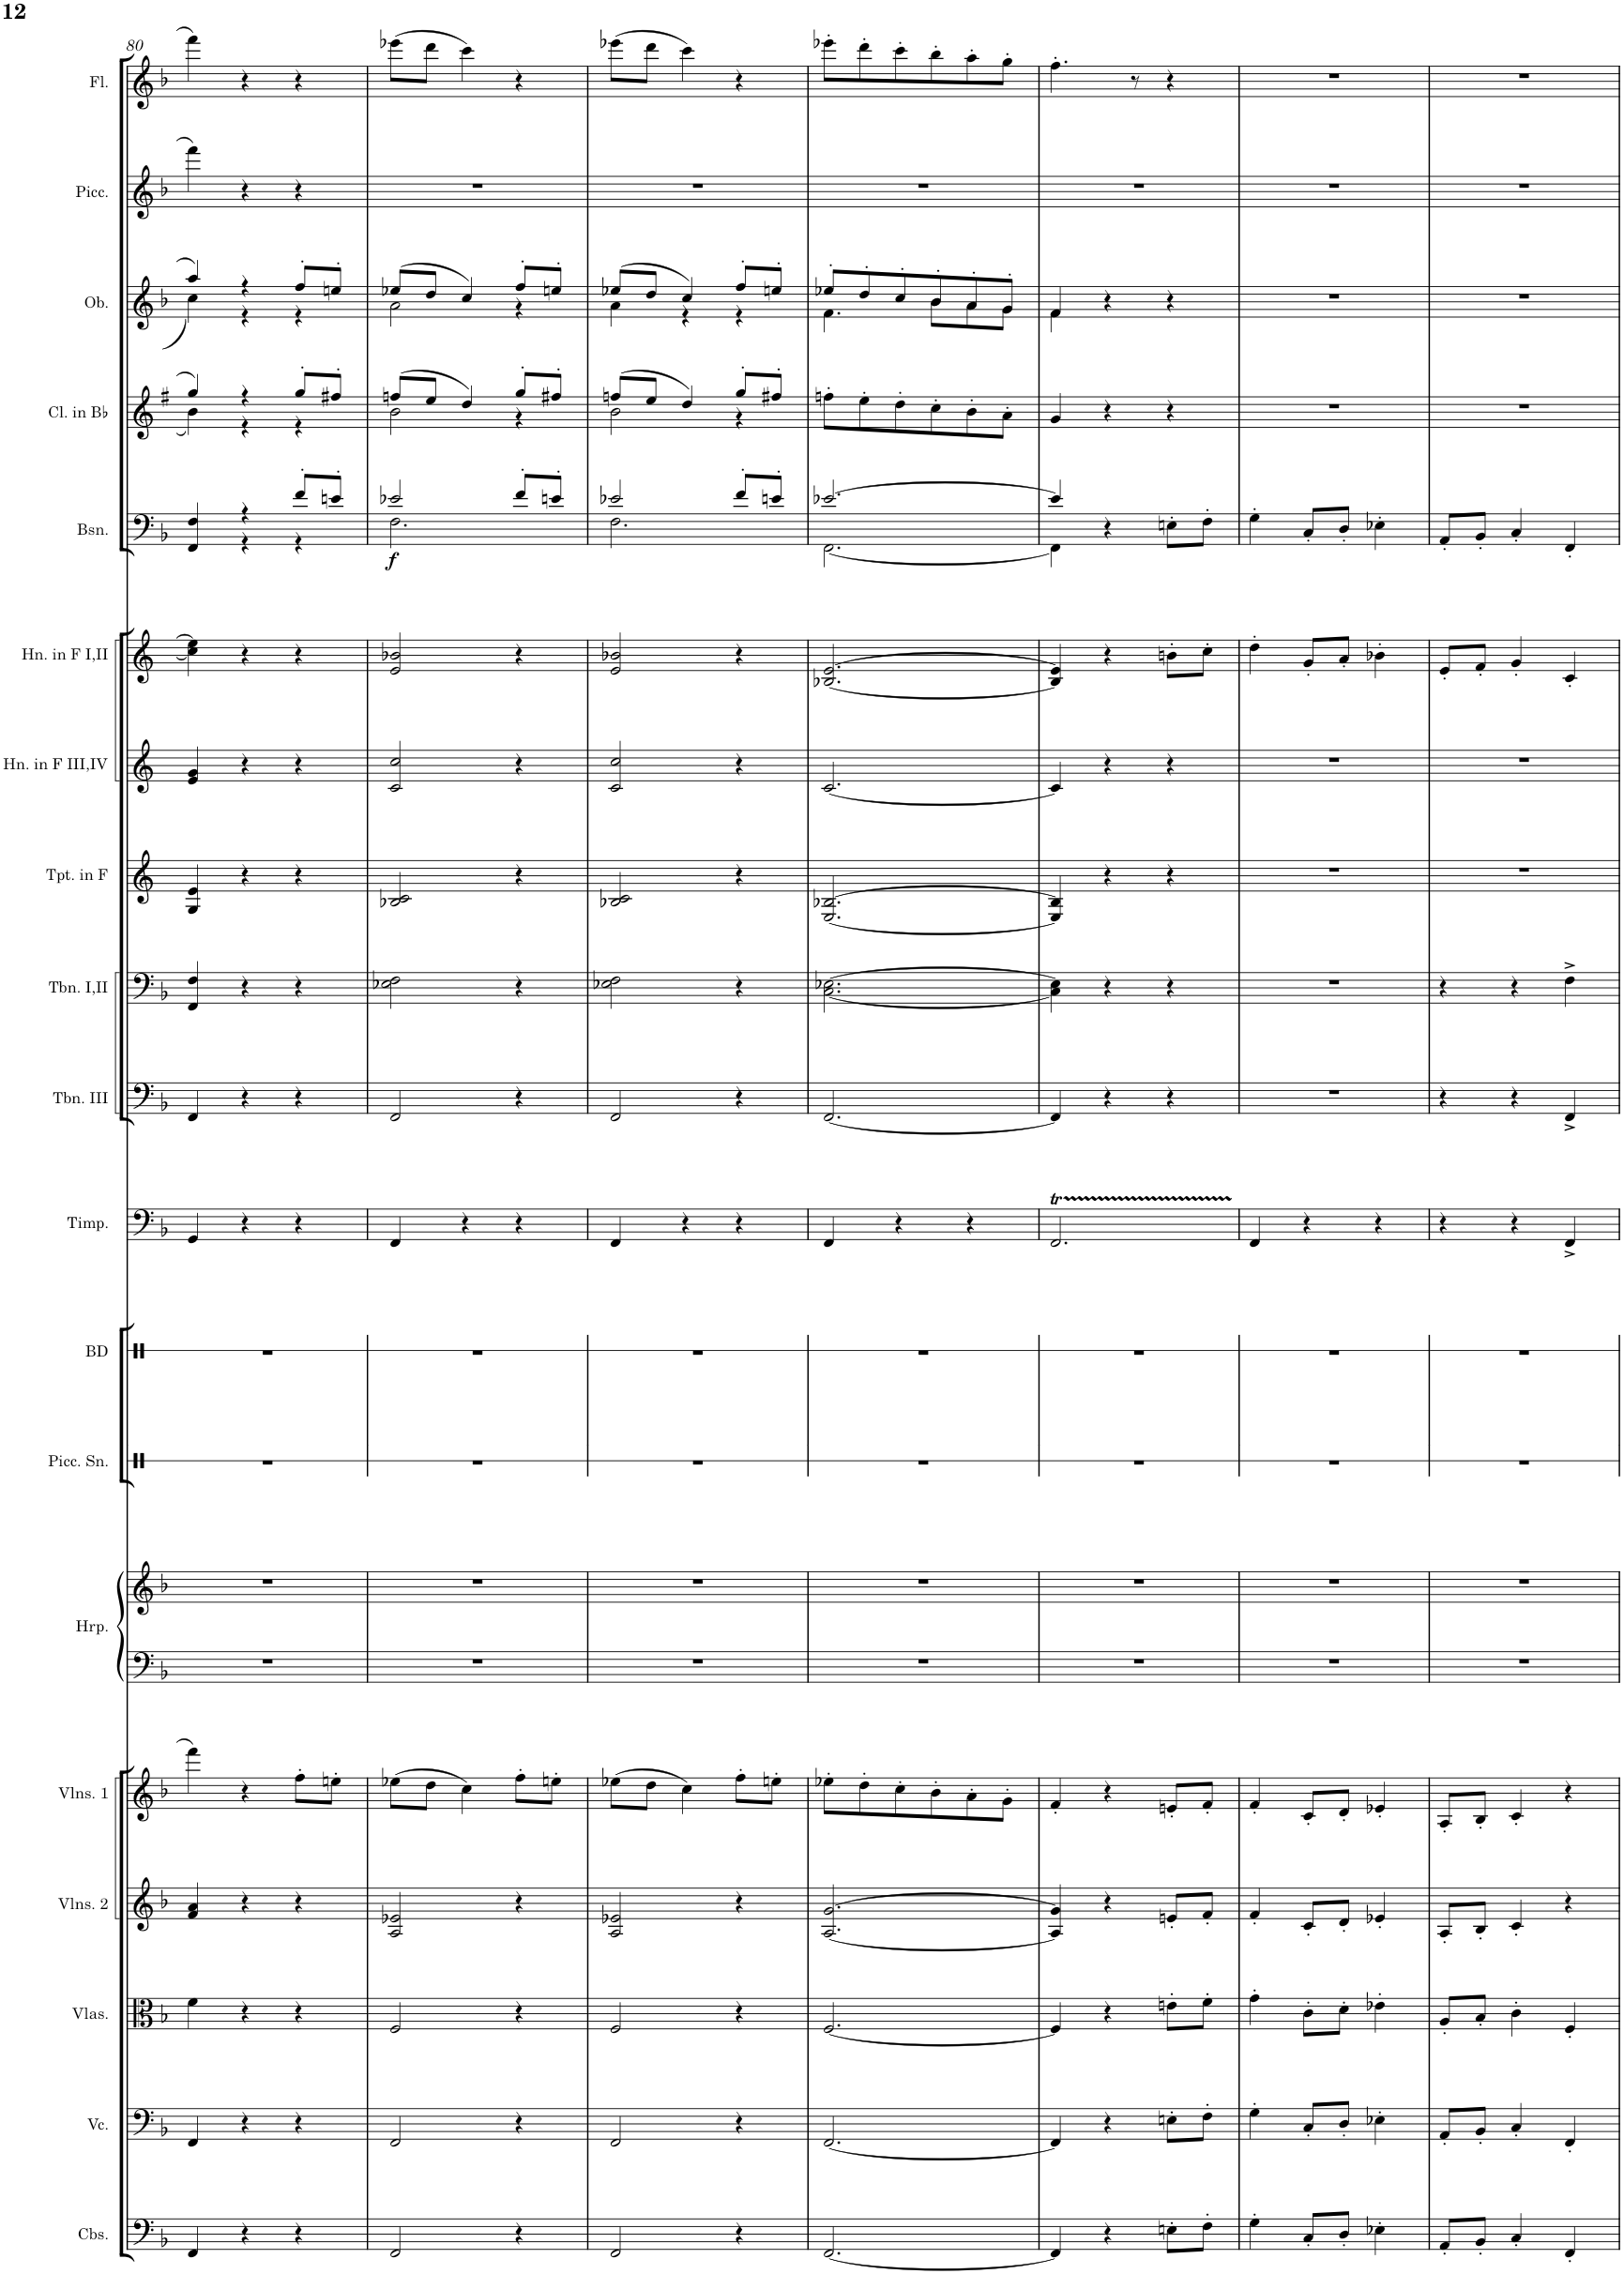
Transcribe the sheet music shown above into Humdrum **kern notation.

**kern	**kern	**kern	**kern	**kern	**kern	**kern	**kern	**kern	**kern	**kern	**kern	**kern	**kern	**kern	**kern	**dynam	**kern	**kern	**kern	**kern
*part19	*part18	*part17	*part16	*part15	*part14	*part14	*part13	*part12	*part11	*part10	*part9	*part8	*part7	*part6	*part5	*part5	*part4	*part3	*part2	*part1
*staff20	*staff19	*staff18	*staff17	*staff16	*staff15	*staff14	*staff13	*staff12	*staff11	*staff10	*staff9	*staff8	*staff7	*staff6	*staff5	*staff5	*staff4	*staff3	*staff2	*staff1
*I"Contrabasses	*I"Violoncello	*I"Violas	*I"Violins 2	*I"Violins 1	*I"Harp	*	*I"Piccolo Snare	*I"Bass Drum	*I"Timpani	*I"Trombone III	*I"Trombone I,II	*I"Trumpet in F	*I"Horn in F III, IV	*I"Horn in F I, II	*I"Bassoon	*	*I"Clarinet in Bb	*I"Oboe	*I"Piccolo	*I"Flute
*I'Cbs.	*I'Vc.	*I'Vlas.	*I'Vlns. 2	*I'Vlns. 1	*I'Hrp.	*	*I'Picc. Sn.	*I'BD	*I'Timp.	*I'Tbn. III	*I'Tbn. I,II	*I'Tpt. in F	*I'Hn. in F III,IV	*I'Hn. in F I,II	*I'Bsn.	*	*I'Cl. in Bb	*I'Ob.	*I'Picc.	*I'Fl.
!!LO:PB:g=z
*clefF4	*clefF4	*clefC3	*clefG2	*clefG2	*clefF4	*clefG2	*clefX	*clefX	*clefF4	*clefF4	*clefF4	*clefG2	*clefG2	*clefG2	*clefF4	*	*clefG2	*clefG2	*clefG2	*clefG2
*Trd7c12	*	*	*	*	*	*	*	*	*	*	*	*Trd-3c-5	*Trd4c7	*Trd4c7	*	*	*Trd1c2	*	*Trd-7c-12	*
*k[b-]	*k[b-]	*k[b-]	*k[b-]	*k[b-]	*k[b-]	*k[b-]	*k[]	*k[]	*k[b-]	*k[b-]	*k[b-]	*k[]	*k[]	*k[]	*k[b-]	*	*k[f#]	*k[b-]	*k[b-]	*k[b-]
*M3/4	*M3/4	*M3/4	*M3/4	*M3/4	*M3/4	*M3/4	*M3/4	*M3/4	*M3/4	*M3/4	*M3/4	*M3/4	*M3/4	*M3/4	*M3/4	*	*M3/4	*M3/4	*M3/4	*M3/4
=80	=80	=80	=80	=80	=80	=80	=80	=80	=80	=80	=80	=80	=80	=80	=80	=80	=80	=80	=80	=80
*	*	*	*	*	*	*	*	*	*	*	*	*	*	*	*^	*	*^	*^	*	*
4FF/	4FF/	4f\	4f/ 4a/	4fff\	2.r	2.r	2.r	2.r	4GG/	4FF/	4FF/ 4F/	4G/ 4e/	4e/ 4g/	4cc\] 4ee\]	4FF/ 4F/	4ryy	.	4gg/	4b\	4aa/	4cc\	4fff\	4fff\
4r	4r	4r	4r	4r	.	.	.	.	4r	4r	4r	4r	4r	4r	4r	4r	.	4r	4r	4r	4r	4r	4r
4r	4r	4r	4r	8ff'\L	.	.	.	.	4r	4r	4r	4r	4r	4r	8f'/L	4r	.	8gg'/L	4r	8ff'/L	4r	4r	4r
.	.	.	.	8een'\J	.	.	.	.	.	.	.	.	.	.	8en'/J	.	.	8ff#X'/J	.	8een'/J	.	.	.
=81	=81	=81	=81	=81	=81	=81	=81	=81	=81	=81	=81	=81	=81	=81	=81	=81	=81	=81	=81	=81	=81	=81	=81
!	!	!	!	!	!	!	!	!	!	!	!	!	!	!	!	!	!LO:DY:b	!	!	!	!	!	!
2FF/	2FF/	2F/	2A/ 2e-X/	(8ee-X\L	2.r	2.r	2.r	2.r	4FF/	2FF/	2E-X\ 2F\	2B-X/ 2c/	2c/ 2cc/	2e/ 2b-X/	2e-X/	2.F\	f	(8ffn/L	2b\	(8ee-X/L	2a\	2.r	(8eee-X\L
.	.	.	.	8dd\J	.	.	.	.	.	.	.	.	.	.	.	.	.	8ee/J	.	8dd/J	.	.	8ddd\J
.	.	.	.	4cc\)	.	.	.	.	4r	.	.	.	.	.	.	.	.	4dd/)	.	4cc/)	.	.	4ccc\)
4r	4r	4r	4r	8ff'\L	.	.	.	.	4r	4r	4r	4r	4r	4r	8f'/L	.	.	8gg'/L	4r	8ff'/L	4r	.	4r
.	.	.	.	8een'\J	.	.	.	.	.	.	.	.	.	.	8en'/J	.	.	8ff#X'/J	.	8een'/J	.	.	.
=82	=82	=82	=82	=82	=82	=82	=82	=82	=82	=82	=82	=82	=82	=82	=82	=82	=82	=82	=82	=82	=82	=82	=82
2FF/	2FF/	2F/	2A/ 2e-X/	(8ee-X\L	2.r	2.r	2.r	2.r	4FF/	2FF/	2E-X\ 2F\	2B-X/ 2c/	2c/ 2cc/	2e/ 2b-X/	2e-X/	2.F\	.	(8ffn/L	2b\	(8ee-X/L	4a\	2.r	(8eee-X\L
.	.	.	.	8dd\J	.	.	.	.	.	.	.	.	.	.	.	.	.	8ee/J	.	8dd/J	.	.	8ddd\J
.	.	.	.	4cc\)	.	.	.	.	4r	.	.	.	.	.	.	.	.	4dd/)	.	4cc/)	4r	.	4ccc\)
4r	4r	4r	4r	8ff'\L	.	.	.	.	4r	4r	4r	4r	4r	4r	8f'/L	.	.	8gg'/L	4r	8ff'/L	4r	.	4r
.	.	.	.	8een'\J	.	.	.	.	.	.	.	.	.	.	8en'/J	.	.	8ff#X'/J	.	8een'/J	.	.	.
*	*	*	*	*	*	*	*	*	*	*	*	*	*	*	*	*	*	*v	*v	*	*	*	*
=83	=83	=83	=83	=83	=83	=83	=83	=83	=83	=83	=83	=83	=83	=83	=83	=83	=83	=83	=83	=83	=83	=83
[2.FF/	[2.FF/	[2.F/	[2.A/ [2.g/	8ee-X'\L	2.r	2.r	2.r	2.r	4FF/	[2.FF/	[2.C\ [2.E-X\	[2.E/ [2.B-X/	[2.c/	[2.B-X/ [2.e/	[2.e-X/	[2.FF\	.	8ffn'\L	8ee-X'/L	4.f\	2.r	8eee-X'\L
.	.	.	.	8dd'\	.	.	.	.	.	.	.	.	.	.	.	.	.	8ee'\	8dd'/	.	.	8ddd'\
.	.	.	.	8cc'\	.	.	.	.	4r	.	.	.	.	.	.	.	.	8dd'\	8cc'/	.	.	8ccc'\
.	.	.	.	8b-'\	.	.	.	.	.	.	.	.	.	.	.	.	.	8cc'\	8b-'/	8b-\L	.	8bb-'\
.	.	.	.	8a'\	.	.	.	.	4r	.	.	.	.	.	.	.	.	8b'\	8a'/	8a\	.	8aa'\
.	.	.	.	8g'\J	.	.	.	.	.	.	.	.	.	.	.	.	.	8a'\J	8g'/J	8g\J	.	8gg'\J
=84	=84	=84	=84	=84	=84	=84	=84	=84	=84	=84	=84	=84	=84	=84	=84	=84	=84	=84	=84	=84	=84	=84
4FF/]	4FF/]	4F/]	4A/] 4g/]	4f'/	2.r	2.r	2.r	2.r	2.FFT/	4FF/]	4C\] 4E-\]	4E/] 4B-/]	4c/]	4B-/] 4e/]	4e-/]	4FF\]	.	4g/	4f/	4f\	2.r	4.ff'\
4r	4r	4r	4r	4r	.	.	.	.	.	4r	4r	4r	4r	4r	4r	2ryy	.	4r	4r	2ryy	.	.
.	.	.	.	.	.	.	.	.	.	.	.	.	.	.	.	.	.	.	.	.	.	8r
8En'\L	8En'\L	8en'\L	8en'/L	8en'/L	.	.	.	.	.	4r	4r	4r	4r	8bn'\L	8En'\L	.	.	4r	4r	.	.	4r
8F'\J	8F'\J	8f'\J	8f'/J	8f'/J	.	.	.	.	.	.	.	.	.	8cc'\J	8F'\J	.	.	.	.	.	.	.
*	*	*	*	*	*	*	*	*	*	*	*	*	*	*	*v	*v	*	*	*v	*v	*	*
=85	=85	=85	=85	=85	=85	=85	=85	=85	=85	=85	=85	=85	=85	=85	=85	=85	=85	=85	=85	=85
4G'\	4G'\	4g'\	4f'/	4f'/	2.r	2.r	2.r	2.r	4FF/	2.r	2.r	2.r	2.r	4dd'\	4G'\	.	2.r	2.r	2.r	2.r
8C'/L	8C'/L	8c'\L	8c'/L	8c'/L	.	.	.	.	4r	.	.	.	.	8g'/L	8C'/L	.	.	.	.	.
8D'/J	8D'/J	8d'\J	8d'/J	8d'/J	.	.	.	.	.	.	.	.	.	8a'/J	8D'/J	.	.	.	.	.
4E-X'\	4E-X'\	4e-X'\	4e-X'/	4e-X'/	.	.	.	.	4r	.	.	.	.	4b-X'\	4E-X'\	.	.	.	.	.
=86	=86	=86	=86	=86	=86	=86	=86	=86	=86	=86	=86	=86	=86	=86	=86	=86	=86	=86	=86	=86
8AA'/L	8AA'/L	8A'/L	8A'/L	8A'/L	2.r	2.r	2.r	2.r	4r	4r	4r	2.r	2.r	8e'/L	8AA'/L	.	2.r	2.r	2.r	2.r
8BB-'/J	8BB-'/J	8B-'/J	8B-'/J	8B-'/J	.	.	.	.	.	.	.	.	.	8f'/J	8BB-'/J	.	.	.	.	.
4C'/	4C'/	4c'\	4c'/	4c'/	.	.	.	.	4r	4r	4r	.	.	4g'/	4C'/	.	.	.	.	.
4FF'/	4FF'/	4F'/	4r	4r	.	.	.	.	4FF^/	4FF^/	4F^\	.	.	4c'/	4FF'/	.	.	.	.	.
=	=	=	=	=	=	=	=	=	=	=	=	=	=	=	=	=	=	=	=	=
*-	*-	*-	*-	*-	*-	*-	*-	*-	*-	*-	*-	*-	*-	*-	*-	*-	*-	*-	*-	*-
